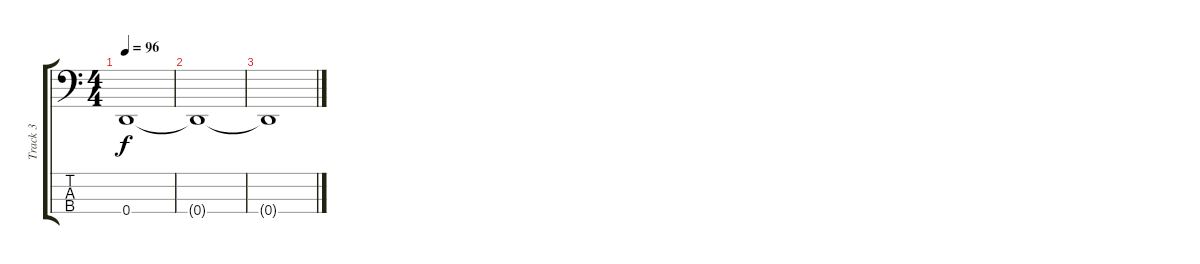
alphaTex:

\track ("Track 3" "Track 3") {instrument electricbasspick}
\staff {score tabs}
\tuning (F2 C2 G1 D1) {hide}
\ts (4 4)
\tempo 96
\clef f4
\ks c
0.4{t}.1{dy f} |
0.4{t}.1 |
0.4{t}.1
